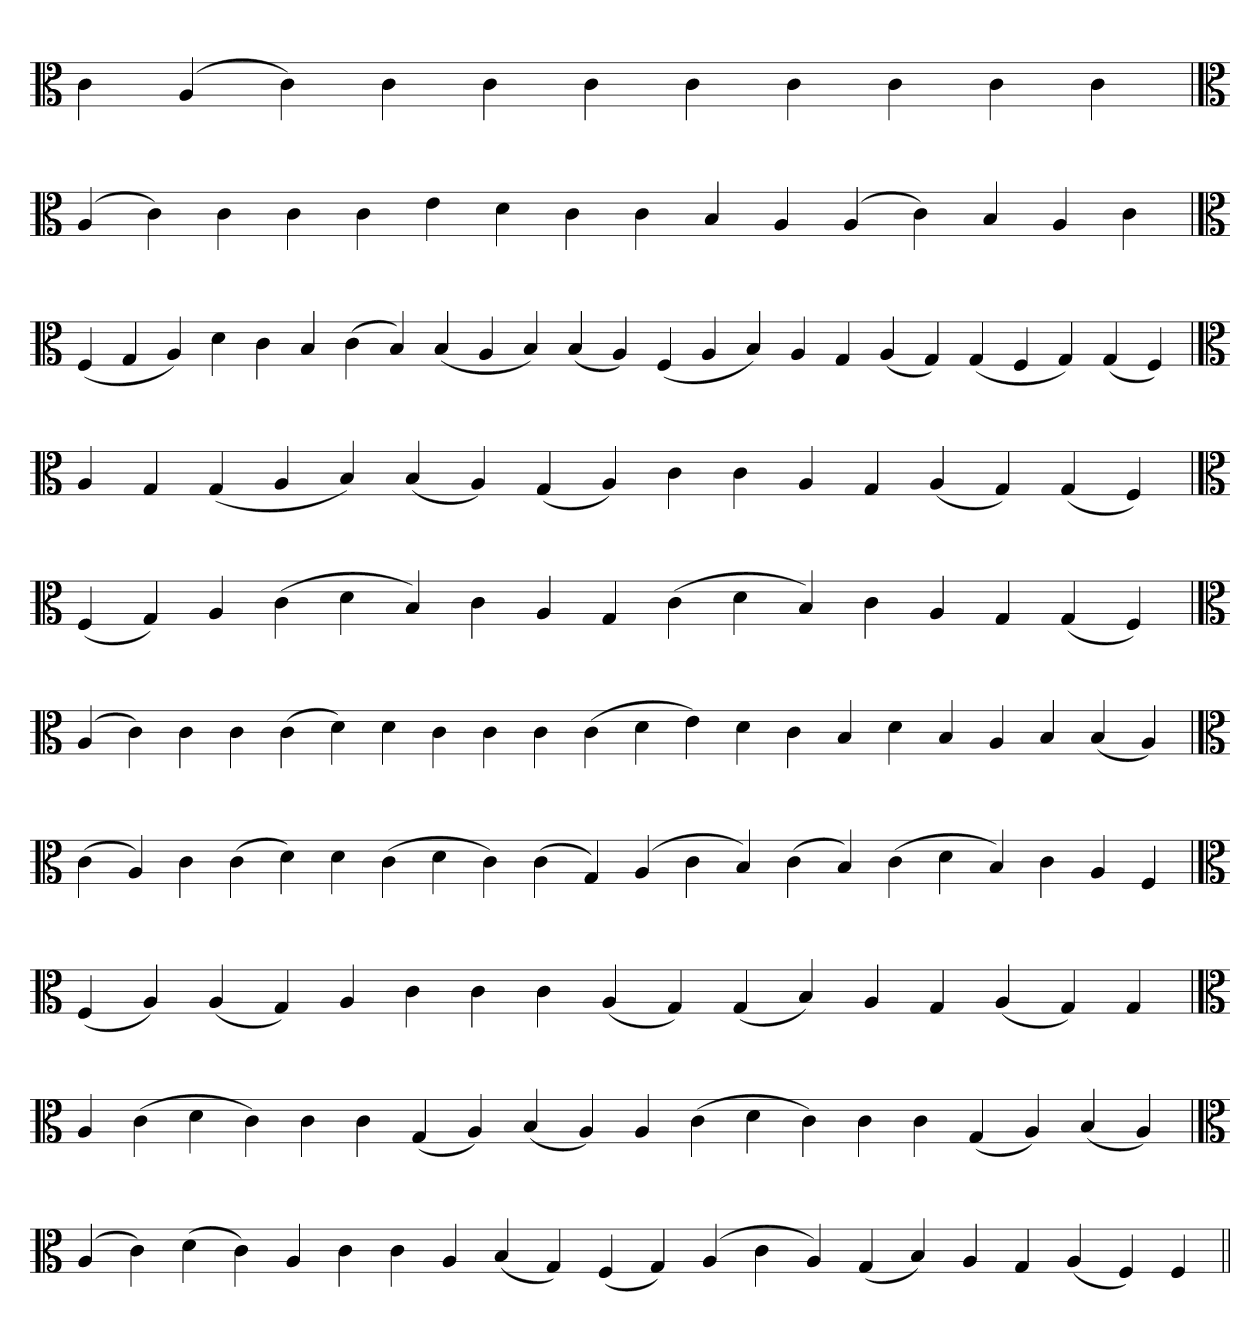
**kern
*part1
*staff1
*clefC3
=
4c
(4A
4c)
4c
4c
4c
4c
4c
4c
4c
4c
=`
*clefC3
(4A
4c)
4c
4c
4c
4e
4d
4c
4c
4B
4A
(4A
4c)
4B
4A
4c
='
*clefC3
(4F
4G
4A)
4d
4c
4B
(4c
4B)
(4B
4A
4B)
(4B
4A)
(4F
4A
4B)
4A
4G
(4A
4G)
(4G
4F
4G)
(4G
4F)
=
*clefC3
4A
4G
(4G
4A
4B)
(4B
4A)
(4G
4A)
4c
4c
4A
4G
(4A
4G)
(4G
4F)
=`
*clefC3
(4F
4G)
4A
(4c
4d
4B)
4c
4A
4G
(4c
4d
4B)
4c
4A
4G
(4G
4F)
='
*clefC3
(4A
4c)
4c
4c
(4c
4d)
4d
4c
4c
4c
(4c
4d
4e)
4d
4c
4B
4d
4B
4A
4B
(4B
4A)
=
*clefC3
(4c
4A)
4c
(4c
4d)
4d
(4c
4d
4c)
(4c
4G)
(4A
4c
4B)
(4c
4B)
(4c
4d
4B)
4c
4A
4F
='
*clefC3
(4F
4A)
(4A
4G)
4A
4c
4c
4c
(4A
4G)
(4G
4B)
4A
4G
(4A
4G)
4G
=
*clefC3
4A
(4c
4d
4c)
4c
4c
(4G
4A)
(4B
4A)
4A
(4c
4d
4c)
4c
4c
(4G
4A)
(4B
4A)
='
*clefC3
(4A
4c)
(4d
4c)
4A
4c
4c
4A
(4B
4G)
(4F
4G)
(4A
4c
4A)
(4G
4B)
4A
4G
(4A
4F)
4F
=||
*-
